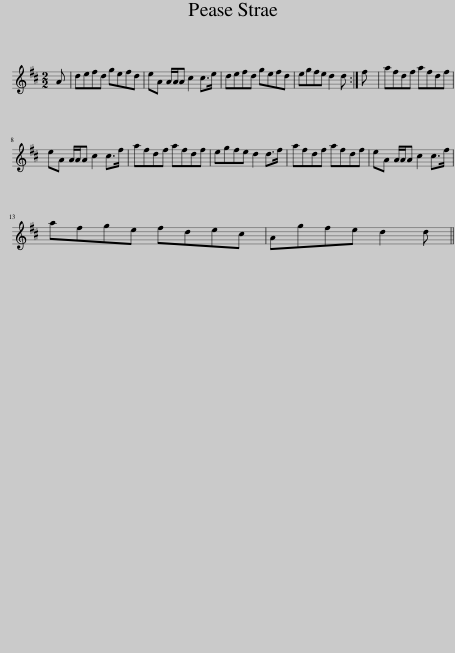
X:1
L:1/8
M:2/2
I:linebreak $
K:D
V:1 treble
V:1
 A | defd gefd | eA A/A/A c2 c>e | defd gefd | egfe d2 d :| %5
 f | afdf afdf |$ eA A/A/A c2 c>f | afdf afdf | egfe d2 d>f | %10
 afdf afdf | eA A/A/A c2 c>f |$ afge fdec | Agfe d2 d || %14
